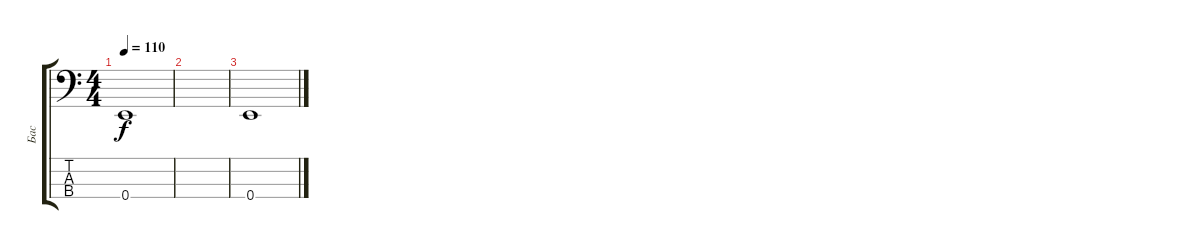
\track ("Бас" "Бас") {instrument electricbassfinger}
\staff {score tabs}
\tuning (G2 D2 A1 E1) {hide}
\ts (4 4)
\tempo 110
\clef f4
\ks c
0.4.1{dy f} |
|
0.4.1
